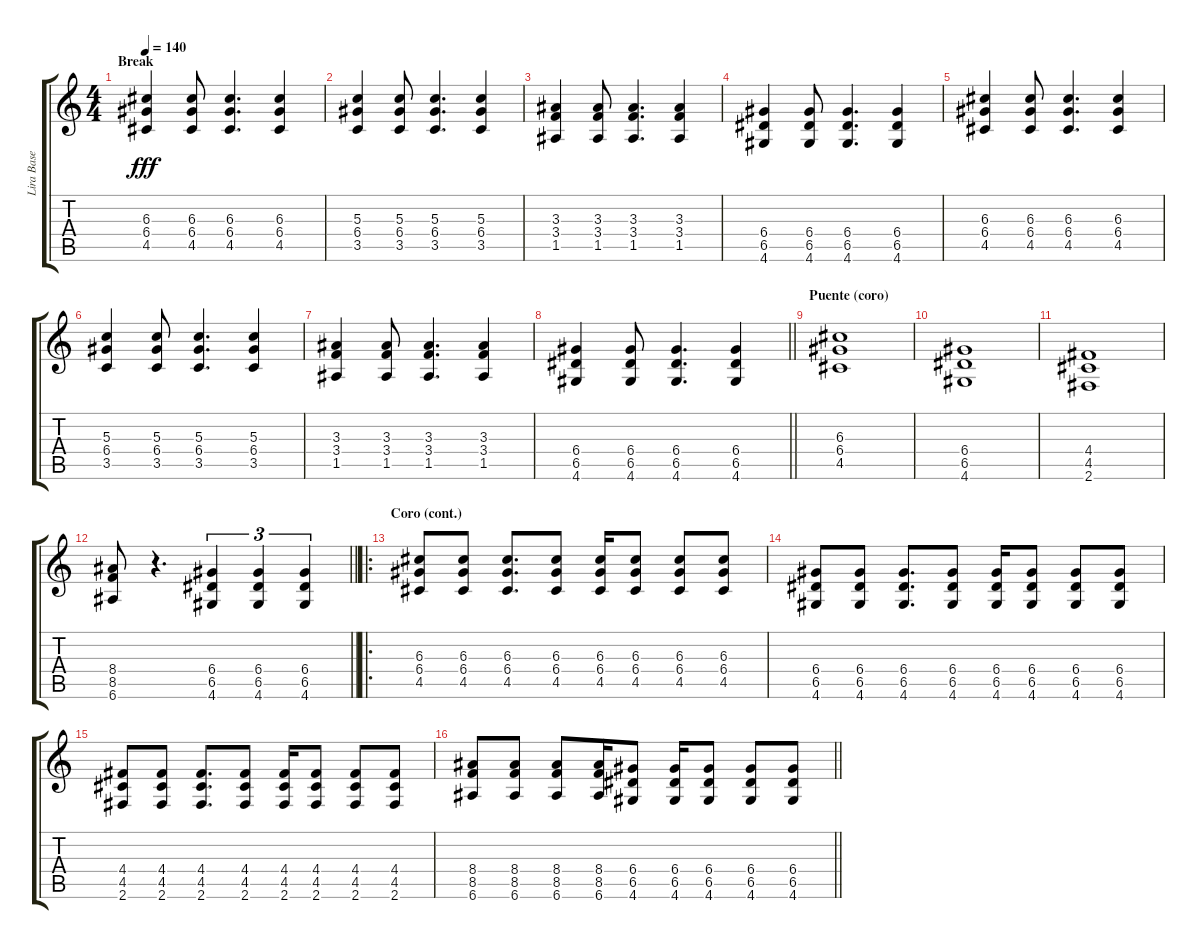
\track ("Lira Base" "Lira Base") {instrument overdrivenguitar}
\staff {score tabs}
\tuning (E4 B3 G3 D3 A2 E2) {hide}
\ts (4 4)
\section ("" "Break")
\tempo 140
\clef g2
\ks c
(6.3 6.4 4.5).4{dy fff} (6.3 6.4 4.5).8 (6.3 6.4 4.5).4{d} (6.3 6.4 4.5).4 |
(5.3 6.4 3.5).4 (5.3 6.4 3.5).8 (5.3 6.4 3.5).4{d} (5.3 6.4 3.5).4 |
(3.3 3.4 1.5).4 (3.3 3.4 1.5).8 (3.3 3.4 1.5).4{d} (3.3 3.4 1.5).4 |
(6.4 6.5 4.6).4 (6.4 6.5 4.6).8 (6.4 6.5 4.6).4{d} (6.4 6.5 4.6).4 |
(6.3 6.4 4.5).4 (6.3 6.4 4.5).8 (6.3 6.4 4.5).4{d} (6.3 6.4 4.5).4 |
(5.3 6.4 3.5).4 (5.3 6.4 3.5).8 (5.3 6.4 3.5).4{d} (5.3 6.4 3.5).4 |
(3.3 3.4 1.5).4 (3.3 3.4 1.5).8 (3.3 3.4 1.5).4{d} (3.3 3.4 1.5).4 |
\barLineRight lightlight
(6.4 6.5 4.6).4 (6.4 6.5 4.6).8 (6.4 6.5 4.6).4{d} (6.4 6.5 4.6).4 |
\section ("" "Puente (coro)")
(6.3 6.4 4.5).1 |
(6.4 6.5 4.6).1 |
(4.4 4.5 2.6).1 |
\barLineRight lightlight
(8.4 8.5 6.6).8 r.4{d} (6.4 6.5 4.6).4{tu (3 2)} (6.4 6.5 4.6).4{tu (3 2)} (6.4 6.5 4.6).4{tu (3 2)} |
\ro
\section ("" "Coro (cont.)")
(6.3 6.4 4.5).8{volume 10} (6.3 6.4 4.5).8 (6.3 6.4 4.5).8{d} (6.3 6.4 4.5).8 (6.3 6.4 4.5).16 (6.3 6.4 4.5).8 (6.3 6.4 4.5).8 (6.3 6.4 4.5).8 |
(6.4 6.5 4.6).8 (6.4 6.5 4.6).8 (6.4 6.5 4.6).8{d} (6.4 6.5 4.6).8 (6.4 6.5 4.6).16 (6.4 6.5 4.6).8 (6.4 6.5 4.6).8 (6.4 6.5 4.6).8 |
(4.4 4.5 2.6).8 (4.4 4.5 2.6).8 (4.4 4.5 2.6).8{d} (4.4 4.5 2.6).8 (4.4 4.5 2.6).16 (4.4 4.5 2.6).8 (4.4 4.5 2.6).8 (4.4 4.5 2.6).8 |
\barLineRight lightlight
(8.4 8.5 6.6).8 (8.4 8.5 6.6).8 (8.4 8.5 6.6).8 (8.4 8.5 6.6).16 (6.4 6.5 4.6).8 (6.4 6.5 4.6).16 (6.4 6.5 4.6).8 (6.4 6.5 4.6).8 (6.4 6.5 4.6).8
